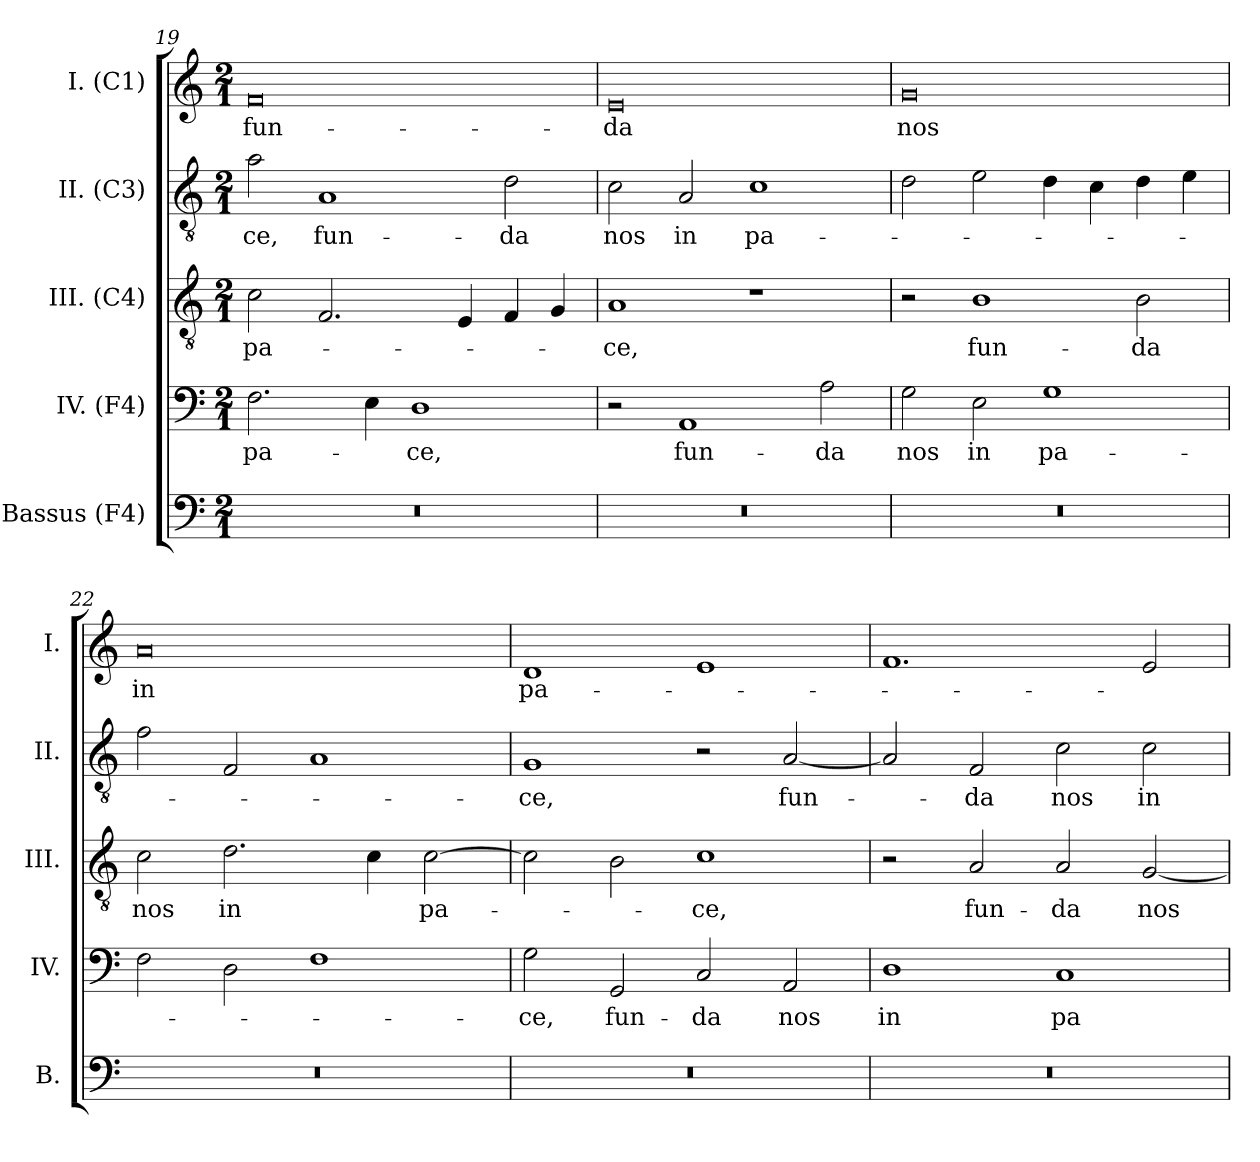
**kern	**kern	**text	**kern	**text	**kern	**text	**kern	**text
*part5	*part4	*part4	*part3	*part3	*part2	*part2	*part1	*part1
*staff5	*staff4	*staff4	*staff3	*staff3	*staff2	*staff2	*staff1	*staff1
*I"Bassus (F4)	*I"IV. (F4)	*	*I"III. (C4)	*	*I"II. (C3)	*	*I"I. (C1)	*
*I'B.	*I'IV.	*	*I'III.	*	*I'II.	*	*I'I.	*
*clefF4	*clefF4	*	*clefGv2	*	*clefGv2	*	*clefG2	*
*	*ITrd7c12	*	*ITrd7c12	*	*ITrd7c12	*	*	*
*k[]	*k[]	*	*k[]	*	*k[]	*	*k[]	*
*C:	*C:	*	*C:	*	*C:	*	*C:	*
*M2/1	*M2/1	*	*M2/1	*	*M2/1	*	*M2/1	*
=19	=19	=19	=19	=19	=19	=19	=19	=19
!LO:N:vis=1	!	!	!	!	!	!	!	!
!	!	!LO:LY:b:color=#000000	!	!	!	!	!	!
!	!	!	!	!LO:LY:b:color=#000000	!	!	!	!
!	!	!	!	!	!	!LO:LY:b:color=#000000	!	!
!	!	!	!	!	!	!	!	!LO:LY:b:color=#000000
0r	2.FFi\	pa-	2Ci\	pa-	2Ai\	-ce,	0fi	fun-
!	!	!	!	!	!	!LO:LY:b:color=#000000	!	!
.	.	.	2.FFi/	.	1AAi	fun-	.	.
.	4EEi\	.	.	.	.	.	.	.
!	!	!LO:LY:b:color=#000000	!	!	!	!	!	!
.	1DDi	-ce,	.	.	.	.	.	.
.	.	.	4EEi/	.	.	.	.	.
!	!	!	!	!	!	!LO:LY:b:color=#000000	!	!
.	.	.	4FFi/	.	2Di\	-da	.	.
.	.	.	4GGi/	.	.	.	.	.
=20	=20	=20	=20	=20	=20	=20	=20	=20
!LO:N:vis=1	!	!	!	!	!	!	!	!
!	!	!	!	!LO:LY:b:color=#000000	!	!	!	!
!	!	!	!	!	!	!LO:LY:b:color=#000000	!	!
!	!	!	!	!	!	!	!	!LO:LY:b:color=#000000
0r	2r	.	1AAi	-ce,	2Ci\	nos	0ei	-da
!	!	!LO:LY:b:color=#000000	!	!	!	!	!	!
!	!	!	!	!	!	!LO:LY:b:color=#000000	!	!
.	1AAAi	fun-	.	.	2AAi/	in	.	.
!	!	!	!	!	!	!LO:LY:b:color=#000000	!	!
.	.	.	1r	.	1Ci	pa-	.	.
!	!	!LO:LY:b:color=#000000	!	!	!	!	!	!
.	2AAi\	-da	.	.	.	.	.	.
=21	=21	=21	=21	=21	=21	=21	=21	=21
!LO:N:vis=1	!	!	!	!	!	!	!	!
!	!	!LO:LY:b:color=#000000	!	!	!	!	!	!
!	!	!	!	!	!	!	!	!LO:LY:b:color=#000000
0r	2GGi\	nos	2r	.	2Di\	.	0gi	nos
!	!	!LO:LY:b:color=#000000	!	!	!	!	!	!
!	!	!	!	!LO:LY:b:color=#000000	!	!	!	!
.	2EEi\	in	1BBi	fun-	2Ei\	.	.	.
!	!	!LO:LY:b:color=#000000	!	!	!	!	!	!
.	1GGi	pa-	.	.	4Di\	.	.	.
.	.	.	.	.	4Ci\	.	.	.
!	!	!	!	!LO:LY:b:color=#000000	!	!	!	!
.	.	.	2BBi\	-da	4Di\	.	.	.
.	.	.	.	.	4Ei\	.	.	.
!!LO:LB:g=z
=22	=22	=22	=22	=22	=22	=22	=22	=22
!LO:N:vis=1	!	!	!	!	!	!	!	!
!	!	!	!	!LO:LY:b:color=#000000	!	!	!	!
!	!	!	!	!	!	!	!	!LO:LY:b:color=#000000
0r	2FFi\	.	2Ci\	nos	2Fi\	.	0ai	in
!	!	!	!	!LO:LY:b:color=#000000	!	!	!	!
.	2DDi\	.	2.Di\	in	2FFi/	.	.	.
.	1FFi	.	.	.	1AAi	.	.	.
.	.	.	4Ci\	.	.	.	.	.
!	!	!	!	!LO:LY:b:color=#000000	!	!	!	!
.	.	.	[2Ci\	pa-	.	.	.	.
=23	=23	=23	=23	=23	=23	=23	=23	=23
!LO:N:vis=1	!	!	!	!	!	!	!	!
!	!	!LO:LY:b:color=#000000	!	!	!	!	!	!
!	!	!	!	!	!	!LO:LY:b:color=#000000	!	!
!	!	!	!	!	!	!	!	!LO:LY:b:color=#000000
0r	2GGi\	-ce,	2Ci\]	.	1GGi	-ce,	1di	pa-
!	!	!LO:LY:b:color=#000000	!	!	!	!	!	!
.	2GGGi/	fun-	2BBi\	.	.	.	.	.
!	!	!LO:LY:b:color=#000000	!	!	!	!	!	!
!	!	!	!	!LO:LY:b:color=#000000	!	!	!	!
.	2CCi/	-da	1Ci	-ce,	2r	.	1ei	.
!	!	!LO:LY:b:color=#000000	!	!	!	!	!	!
!	!	!	!	!	!	!LO:LY:b:color=#000000	!	!
.	2AAAi/	nos	.	.	[2AAi/	fun-	.	.
=24	=24	=24	=24	=24	=24	=24	=24	=24
!LO:N:vis=1	!	!	!	!	!	!	!	!
!	!	!LO:LY:b:color=#000000	!	!	!	!	!	!
0r	1DDi	in	2r	.	2AAi/]	.	1.fi	.
!	!	!	!	!LO:LY:b:color=#000000	!	!	!	!
!	!	!	!	!	!	!LO:LY:b:color=#000000	!	!
.	.	.	2AAi/	fun-	2FFi/	-da	.	.
!	!	!LO:LY:b:color=#000000	!	!	!	!	!	!
!	!	!	!	!LO:LY:b:color=#000000	!	!	!	!
!	!	!	!	!	!	!LO:LY:b:color=#000000	!	!
.	1CCi	pa-	2AAi/	-da	2Ci\	nos	.	.
!	!	!	!	!LO:LY:b:color=#000000	!	!	!	!
!	!	!	!	!	!	!LO:LY:b:color=#000000	!	!
.	.	.	[2GGi/	nos	2Ci\	in	2ei/	.
=	=	=	=	=	=	=	=	=
*-	*-	*-	*-	*-	*-	*-	*-	*-
